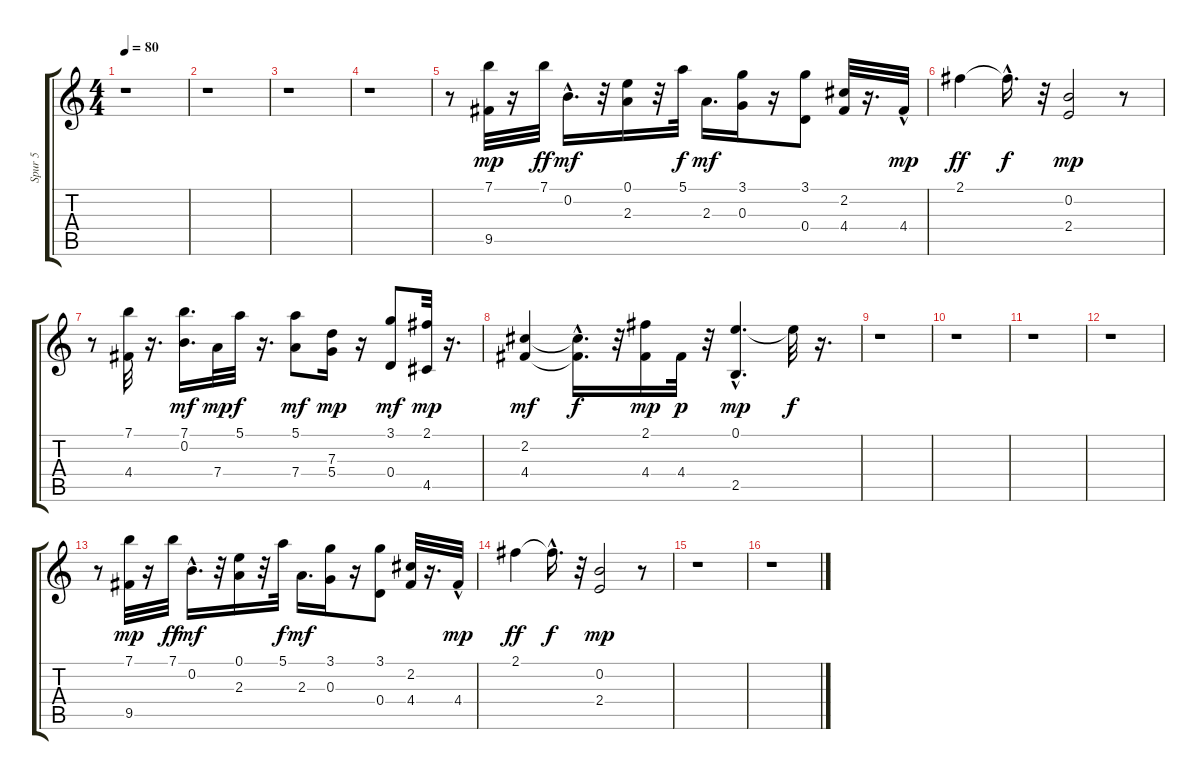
\track ("Spur 5" "Spur 5") {instrument acousticguitarsteel}
\staff {score tabs}
\tuning (E4 B3 G3 D3 A2 E2) {hide}
\ts (4 4)
\tempo 80
\clef g2
\ks c
r.1{dy mp instrument acousticguitarsteel} |
r.1 |
r.1 |
r.1 |
r.8 (7.1 9.5).32 r.16 7.1.32{dy ff} 0.2{hac}.16{d dy mf} r.32 (0.1 2.3).16 r.32 5.1.32{dy f} 2.3.16{d dy mf} (3.1 0.3).16 r.16 (3.1 0.4).8 (2.2 4.4).32 r.16{d} 4.4{hac}.32{dy mp} |
2.1.4{dy ff} 2.1{hac t}.16{d dy f} r.32 (0.2 2.4).2{dy mp} r.8 |
r.8 (7.1 4.4).32 r.16{d} (7.1 0.2).16{d dy mf} 7.4.32{dy mp} 5.1.32{dy f} r.16{d} (5.1 7.4).8{dy mf} (7.3 5.4).16{dy mp} r.16 (3.1 0.4).8{dy mf} (2.1 4.5).32{dy mp} r.16{d} |
(2.2 4.4).4{dy mf} (2.2{hac t} 4.4{hac t}).16{d dy f} r.32 (2.1 4.4).16{dy mp} 4.4.32{dy p} r.32 (0.1{hac} 2.5{hac}).4{d dy mp} 0.1{t}.32{dy f} r.16{d} |
r.1 |
r.1 |
r.1 |
r.1 |
r.8 (7.1 9.5).32{dy mp} r.16 7.1.32{dy ff} 0.2{hac}.16{d dy mf} r.32 (0.1 2.3).16 r.32 5.1.32{dy f} 2.3.16{d dy mf} (3.1 0.3).16 r.16 (3.1 0.4).8 (2.2 4.4).32 r.16{d} 4.4{hac}.32{dy mp} |
2.1.4{dy ff} 2.1{hac t}.16{d dy f} r.32 (0.2 2.4).2{dy mp} r.8 |
r.1 |
r.1
